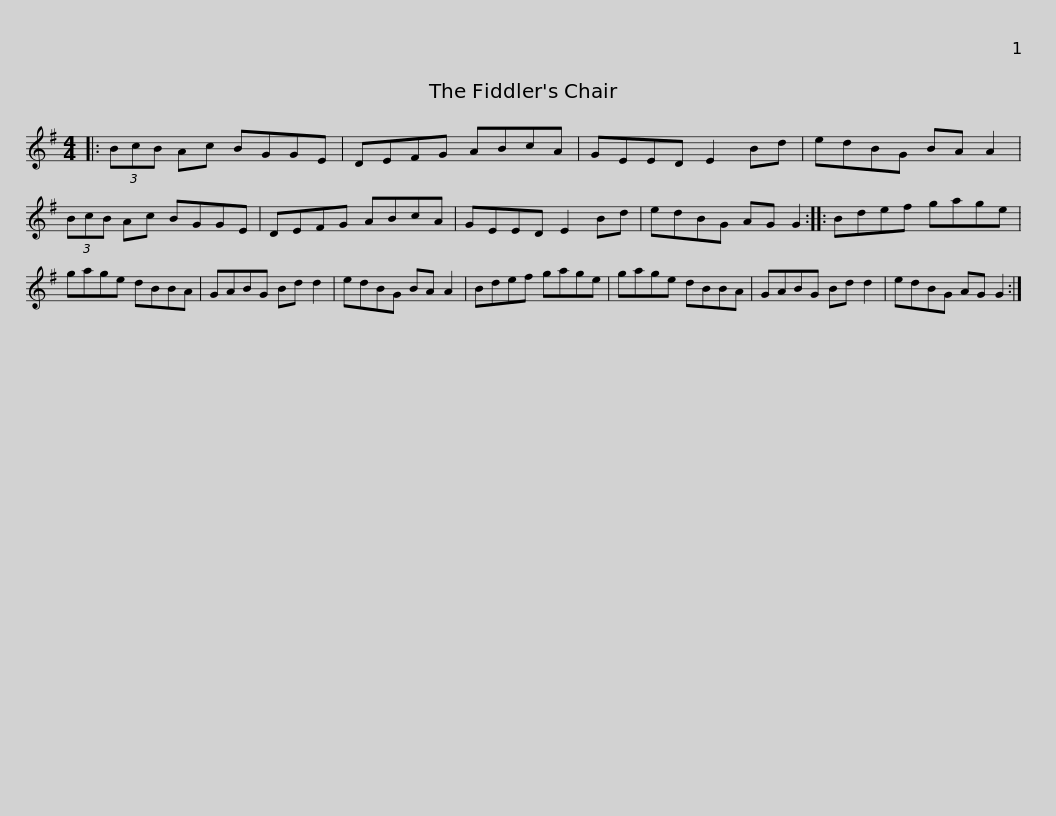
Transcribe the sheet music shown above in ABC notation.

X:1
L:1/8
M:4/4
I:linebreak $
K:G
V:1 treble
V:1
|: (3BcB Ac BGGE | DEFG ABcA | GEED E2 Bd | edBG BA A2 | (3BcB Ac BGGE |$ %5
 DEFG ABcA | GEED E2 Bd | edBG AG G2 :: Bdef gage | gage dBBA |$ %10
 GABG Bd d2 | edBG BA A2 | Bdef gage | gage dBBA | GABG Bd d2 | %15
 edBG AG G2 :| %16
